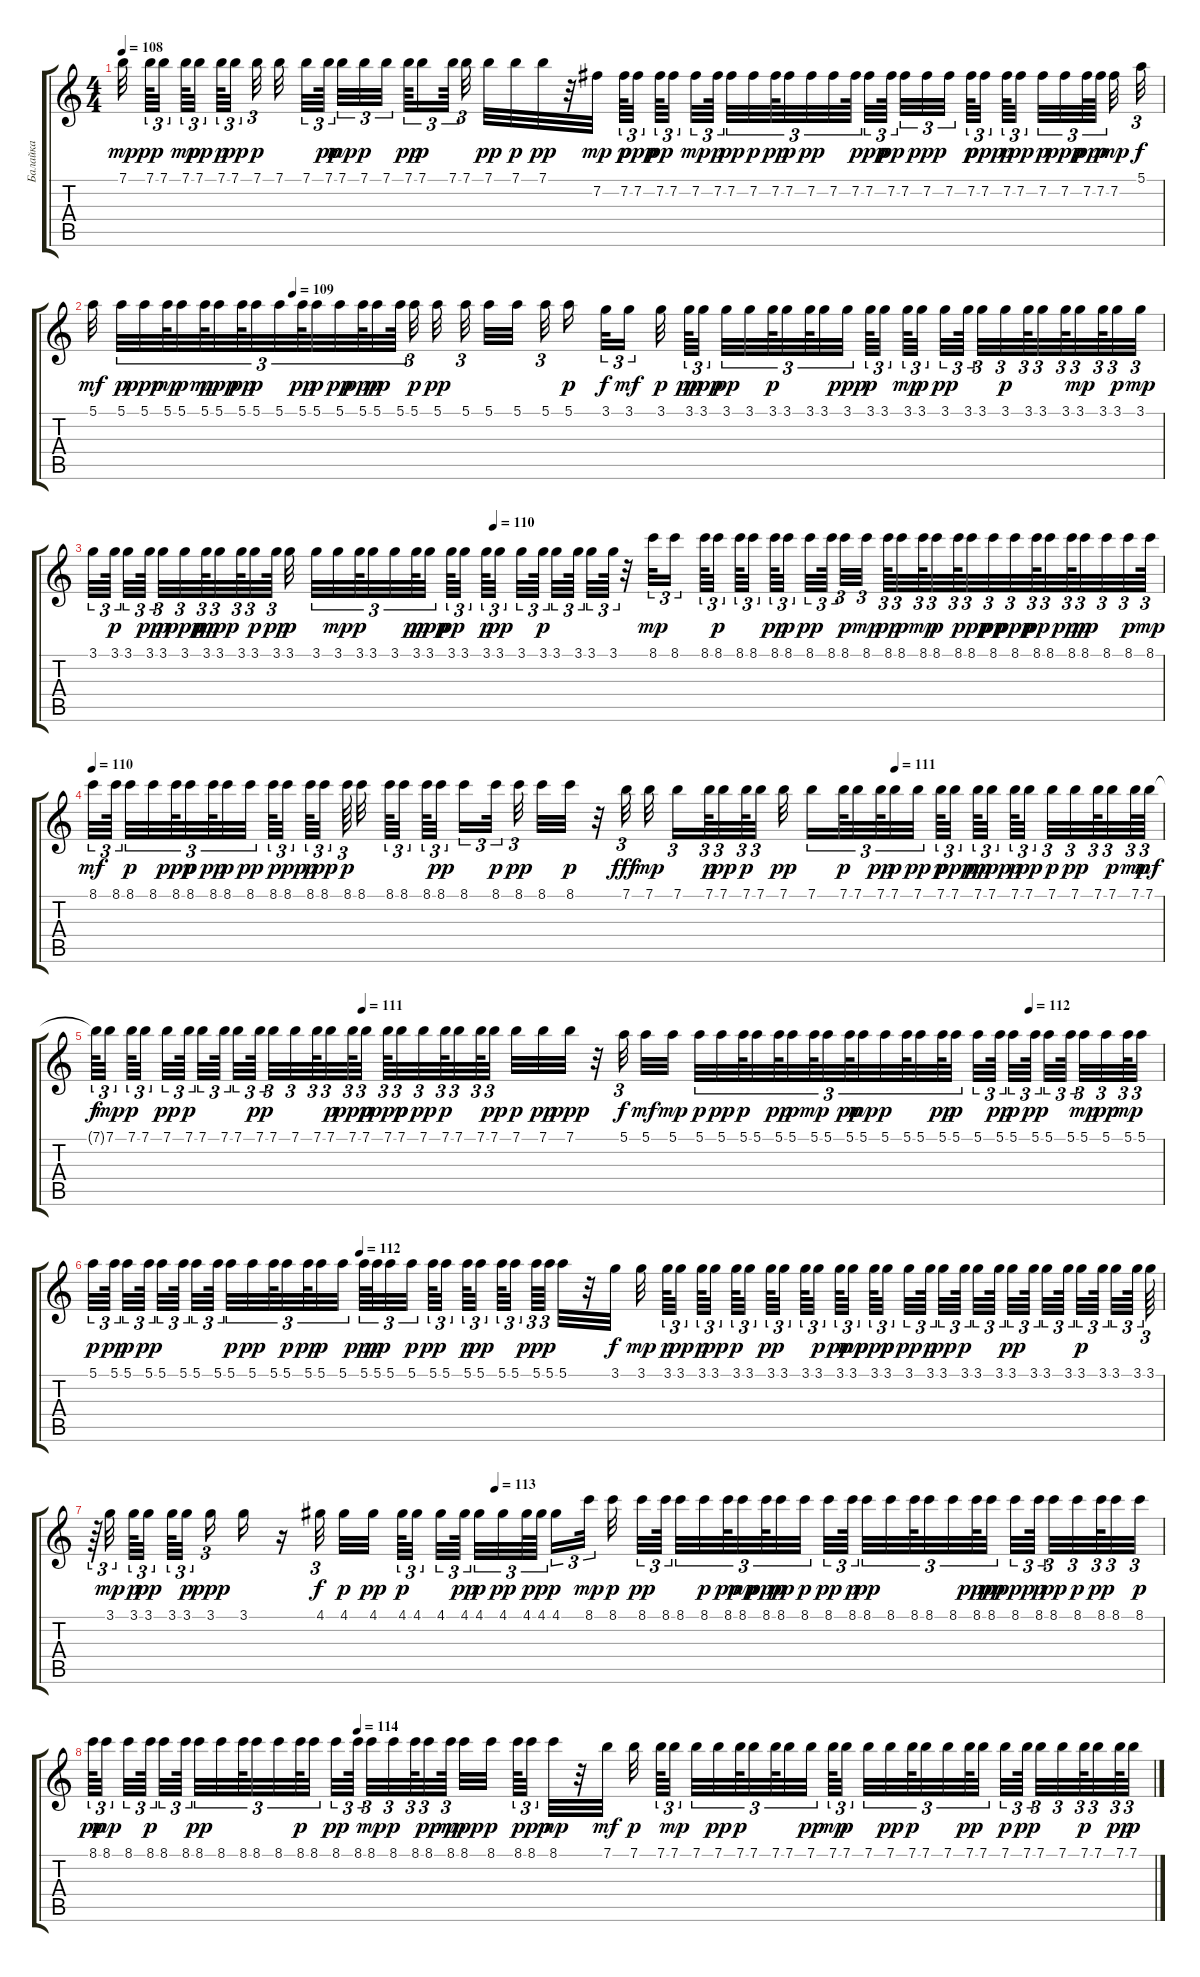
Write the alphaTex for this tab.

\track ("Балайка" "Балайка") {instrument acousticguitarsteel}
\staff {score tabs}
\tuning (E4 B3 G3 D3 A2 E2) {hide}
\ts (4 4)
\tempo 108
\clef g2
\ks c
7.1.32{dy mp beam splitsecondary} 7.1.64{tu (3 2) dy pp} 7.1.32{tu (3 2) beam splitsecondary} 7.1.64{tu (3 2) dy mp} 7.1.32{tu (3 2) dy pp beam splitsecondary} 7.1.64{tu (3 2) dy p} 7.1.32{tu (3 2) dy pp beam splitsecondary} 7.1.32{tu (3 2) dy p beam splitsecondary} 7.1.32{beam splitsecondary} 7.1.32{tu (3 2)} 7.1.64{tu (3 2) dy pp beam splitsecondary} 7.1.32{tu (3 2) dy mp} 7.1.32{tu (3 2) dy p} 7.1.32{tu (3 2) beam splitsecondary} 7.1.64{tu (3 2) dy pp} 7.1.16{tu (3 2) dy p} 7.1.64{tu (3 2) beam splitsecondary} 7.1.32{tu (3 2) beam splitsecondary} 7.1.32{dy pp} 7.1.32{dy p} 7.1.32{dy pp} r.32 7.2.32{dy mp} 7.2.64{tu (3 2) dy p} 7.2.32{tu (3 2) dy ppp beam splitsecondary} 7.2.64{tu (3 2) dy pp} 7.2.32{tu (3 2) beam splitsecondary} 7.2.32{tu (3 2) dy mp} 7.2.64{tu (3 2) dy p beam splitsecondary} 7.2.32{tu (3 2) dy pp} 7.2.32{tu (3 2) dy p} 7.2.64{tu (3 2) dy pp} 7.2.32{tu (3 2) dy p} 7.2.32{tu (3 2) dy pp} 7.2.32{tu (3 2)} 7.2.64{tu (3 2) beam splitsecondary} 7.2.32{tu (3 2) dy ppp} 7.2.64{tu (3 2) dy pp beam splitsecondary} 7.2.32{tu (3 2)} 7.2.32{tu (3 2) dy ppp} 7.2.32{tu (3 2) beam splitsecondary} 7.2.64{tu (3 2) dy p} 7.2.32{tu (3 2) dy ppp beam splitsecondary} 7.2.64{tu (3 2) dy p} 7.2.32{tu (3 2) dy pp beam splitsecondary} 7.2.32{tu (3 2) dy p} 7.2.32{tu (3 2) dy ppp} 7.2.64{tu (3 2) dy pp} 7.2.64{tu (3 2) dy p beam splitsecondary} 7.2.32{dy mp} 5.1.32{tu (3 2) dy f} |
\tempo (109 0.1875)
5.1.32{dy mf beam splitsecondary} 5.1.32{tu (3 2) dy p} 5.1.32{tu (3 2) dy ppp} 5.1.64{tu (3 2) dy mp} 5.1.32{tu (3 2) dy p} 5.1.64{tu (3 2) dy mp} 5.1.32{tu (3 2) dy ppp} 5.1.64{tu (3 2) dy pp} 5.1.32{tu (3 2) dy p} 5.1.32{tu (3 2)} 5.1.64{tu (3 2) dy pp} 5.1.32{tu (3 2) dy p} 5.1.32{tu (3 2) dy pp} 5.1.64{tu (3 2) dy ppp} 5.1.32{tu (3 2) dy pp} 5.1.64{tu (3 2) beam splitsecondary} 5.1.32{tu (3 2) dy p beam splitsecondary} 5.1.32{dy pp beam splitsecondary} 5.1.32{tu (3 2) beam splitsecondary} 5.1.32 5.1.32{beam splitsecondary} 5.1.32{tu (3 2)} 5.1.16{dy p} 3.1.32{tu (3 2) dy f} 3.1.16{tu (3 2) dy mf beam splitsecondary} 3.1.32{dy p beam splitsecondary} 3.1.64{tu (3 2) dy pp} 3.1.32{tu (3 2) dy ppp beam splitsecondary} 3.1.32{tu (3 2) dy pp} 3.1.32{tu (3 2)} 3.1.64{tu (3 2) dy p} 3.1.32{tu (3 2)} 3.1.64{tu (3 2)} 3.1.32{tu (3 2)} 3.1.32{tu (3 2) dy ppp} 3.1.64{tu (3 2) dy p} 3.1.32{tu (3 2) beam splitsecondary} 3.1.64{tu (3 2) dy mp} 3.1.32{tu (3 2) dy p beam splitsecondary} 3.1.32{tu (3 2) dy pp} 3.1.64{tu (3 2) beam splitsecondary} 3.1.32{tu (3 2)} 3.1.32{tu (3 2) dy p} 3.1.64{tu (3 2)} 3.1.32{tu (3 2)} 3.1.64{tu (3 2)} 3.1.32{tu (3 2) dy mp} 3.1.64{tu (3 2)} 3.1.32{tu (3 2) dy p} 3.1.32{tu (3 2) dy mp} |
\tempo (110 0.375)
3.1.32{tu (3 2)} 3.1.64{tu (3 2) dy p beam splitsecondary} 3.1.32{tu (3 2)} 3.1.64{tu (3 2) dy pp beam splitsecondary} 3.1.32{tu (3 2) dy p} 3.1.32{tu (3 2) dy ppp} 3.1.64{tu (3 2) dy pp} 3.1.32{tu (3 2) dy ppp} 3.1.64{tu (3 2)} 3.1.32{tu (3 2) dy p} 3.1.64{tu (3 2) dy pp beam splitsecondary} 3.1.32{dy p beam splitsecondary} 3.1.32{tu (3 2)} 3.1.32{tu (3 2) dy mp} 3.1.64{tu (3 2) dy p} 3.1.32{tu (3 2)} 3.1.32{tu (3 2)} 3.1.64{tu (3 2) dy pp} 3.1.32{tu (3 2) dy ppp beam splitsecondary} 3.1.64{tu (3 2) dy pp} 3.1.32{tu (3 2) beam splitsecondary} 3.1.64{tu (3 2) dy p} 3.1.32{tu (3 2) dy pp beam splitsecondary} 3.1.32{tu (3 2)} 3.1.64{tu (3 2) dy p beam splitsecondary} 3.1.32{tu (3 2)} 3.1.64{tu (3 2) beam splitsecondary} 3.1.32{tu (3 2)} 3.1.64{tu (3 2)} r.32 8.1.32{tu (3 2) dy mp} 8.1.16{tu (3 2) beam splitsecondary} 8.1.64{tu (3 2)} 8.1.32{tu (3 2) dy p beam splitsecondary} 8.1.64{tu (3 2)} 8.1.32{tu (3 2) beam splitsecondary} 8.1.64{tu (3 2) dy pp} 8.1.32{tu (3 2) dy p beam splitsecondary} 8.1.32{tu (3 2) dy pp} 8.1.64{tu (3 2) beam splitsecondary} 8.1.32{tu (3 2) dy p} 8.1.32{tu (3 2) dy mp} 8.1.64{tu (3 2) dy pp} 8.1.32{tu (3 2) dy p} 8.1.64{tu (3 2) dy mp} 8.1.32{tu (3 2) dy p} 8.1.64{tu (3 2)} 8.1.32{tu (3 2) dy ppp} 8.1.32{tu (3 2) dy pp} 8.1.32{tu (3 2) dy ppp} 8.1.64{tu (3 2) dy pp} 8.1.32{tu (3 2)} 8.1.64{tu (3 2) dy ppp} 8.1.32{tu (3 2) dy pp} 8.1.32{tu (3 2)} 8.1.32{tu (3 2) dy p} 8.1.64{tu (3 2) dy mp} |
\tempo 110
\tempo (111 0.75)
8.1.32{tu (3 2) dy mf} 8.1.64{tu (3 2) beam splitsecondary} 8.1.32{tu (3 2) dy p} 8.1.32{tu (3 2)} 8.1.64{tu (3 2) dy ppp} 8.1.32{tu (3 2) dy p} 8.1.64{tu (3 2) dy pp} 8.1.32{tu (3 2) dy p} 8.1.32{tu (3 2) dy pp beam splitsecondary} 8.1.64{tu (3 2)} 8.1.32{tu (3 2) dy ppp beam splitsecondary} 8.1.64{tu (3 2) dy p} 8.1.32{tu (3 2) dy pp beam splitsecondary} 8.1.64{tu (3 2) dy p} 8.1.32 8.1.64{tu (3 2)} 8.1.32{tu (3 2) beam splitsecondary} 8.1.64{tu (3 2)} 8.1.32{tu (3 2) dy pp beam splitsecondary} 8.1.16{tu (3 2)} 8.1.32{tu (3 2) dy p beam splitsecondary} 8.1.32{tu (3 2) dy pp beam splitsecondary} 8.1.32 8.1.32{dy p} r.32 7.1.32{tu (3 2) dy fff beam splitsecondary} 7.1.32{dy mp beam splitsecondary} 7.1.16{tu (3 2)} 7.1.64{tu (3 2) dy p} 7.1.32{tu (3 2) dy pp} 7.1.64{tu (3 2) dy p} 7.1.32{tu (3 2) beam splitsecondary} 7.1.32{dy pp beam splitsecondary} 7.1.16{tu (3 2)} 7.1.64{tu (3 2) dy p} 7.1.32{tu (3 2)} 7.1.64{tu (3 2) dy pp} 7.1.32{tu (3 2) dy p} 7.1.32{tu (3 2) dy pp beam splitsecondary} 7.1.64{tu (3 2) dy p} 7.1.32{tu (3 2) dy ppp beam splitsecondary} 7.1.64{tu (3 2) dy pp} 7.1.32{tu (3 2) dy ppp beam splitsecondary} 7.1.64{tu (3 2) dy p} 7.1.32{tu (3 2) dy pp beam splitsecondary} 7.1.32{tu (3 2) dy p} 7.1.32{tu (3 2) dy pp} 7.1.64{tu (3 2)} 7.1.32{tu (3 2) dy p} 7.1.64{tu (3 2) dy mp} 7.1.64{tu (3 2) dy mf} |
\tempo (111 0.25)
\tempo (112 0.875)
7.1{t}.64{tu (3 2) dy f} 7.1.32{tu (3 2) dy mp beam splitsecondary} 7.1.64{tu (3 2) dy p} 7.1.32{tu (3 2) beam splitsecondary} 7.1.32{tu (3 2) dy pp} 7.1.64{tu (3 2) dy p beam splitsecondary} 7.1.32{tu (3 2)} 7.1.64{tu (3 2) beam splitsecondary} 7.1.32{tu (3 2)} 7.1.64{tu (3 2) dy pp beam splitsecondary} 7.1.32{tu (3 2)} 7.1.32{tu (3 2)} 7.1.64{tu (3 2)} 7.1.32{tu (3 2) dy p} 7.1.64{tu (3 2) dy ppp} 7.1.32{tu (3 2) dy p} 7.1.64{tu (3 2) dy ppp} 7.1.32{tu (3 2) dy p} 7.1.32{tu (3 2) dy pp} 7.1.64{tu (3 2) dy p} 7.1.32{tu (3 2)} 7.1.64{tu (3 2)} 7.1.32{tu (3 2) dy pp beam splitsecondary} 7.1.32{dy p} 7.1.32{dy pp} 7.1.32{dy ppp} r.32 5.1.32{tu (3 2) dy f beam splitsecondary} 5.1.32{dy mf} 5.1.32{dy mp beam splitsecondary} 5.1.32{tu (3 2) dy p} 5.1.32{tu (3 2) dy pp} 5.1.64{tu (3 2) dy p} 5.1.32{tu (3 2)} 5.1.64{tu (3 2) dy pp} 5.1.32{tu (3 2) dy p} 5.1.64{tu (3 2) dy mp} 5.1.32{tu (3 2)} 5.1.64{tu (3 2) dy pp} 5.1.32{tu (3 2) dy mp} 5.1.32{tu (3 2) dy p} 5.1.64{tu (3 2)} 5.1.32{tu (3 2)} 5.1.64{tu (3 2) dy pp} 5.1.32{tu (3 2) dy p beam splitsecondary} 5.1.32{tu (3 2)} 5.1.64{tu (3 2) dy pp beam splitsecondary} 5.1.32{tu (3 2) dy p} 5.1.64{tu (3 2) dy pp beam splitsecondary} 5.1.32{tu (3 2)} 5.1.64{tu (3 2) beam splitsecondary} 5.1.32{tu (3 2) dy mp} 5.1.32{tu (3 2) dy pp} 5.1.64{tu (3 2) dy mp} 5.1.32{tu (3 2)} |
\tempo (112 0.25)
5.1.32{tu (3 2) dy p} 5.1.64{tu (3 2) dy pp beam splitsecondary} 5.1.32{tu (3 2) dy p} 5.1.64{tu (3 2) dy pp beam splitsecondary} 5.1.32{tu (3 2)} 5.1.64{tu (3 2) beam splitsecondary} 5.1.32{tu (3 2)} 5.1.64{tu (3 2) beam splitsecondary} 5.1.32{tu (3 2) dy p} 5.1.32{tu (3 2) dy pp} 5.1.64{tu (3 2)} 5.1.32{tu (3 2) dy p} 5.1.64{tu (3 2) dy pp} 5.1.32{tu (3 2) dy p} 5.1.32{tu (3 2)} 5.1.64{tu (3 2) dy ppp} 5.1.64{tu (3 2) dy pp} 5.1.32{tu (3 2)} 5.1.32{tu (3 2) dy p beam splitsecondary} 5.1.64{tu (3 2) dy pp} 5.1.32{tu (3 2) beam splitsecondary} 5.1.64{tu (3 2) dy p} 5.1.32{tu (3 2) dy pp beam splitsecondary} 5.1.64{tu (3 2)} 5.1.32{tu (3 2) beam splitsecondary} 5.1.64{tu (3 2) dy ppp} 5.1.64{tu (3 2) beam splitsecondary} 5.1.32 r.32 3.1.32{dy f} 3.1.32{dy mp beam splitsecondary} 3.1.64{tu (3 2) dy p} 3.1.32{tu (3 2) dy pp beam splitsecondary} 3.1.64{tu (3 2) dy p} 3.1.32{tu (3 2) dy pp beam splitsecondary} 3.1.64{tu (3 2) dy p} 3.1.32{tu (3 2) beam splitsecondary} 3.1.64{tu (3 2) dy pp} 3.1.32{tu (3 2) beam splitsecondary} 3.1.64{tu (3 2)} 3.1.32{tu (3 2) dy p beam splitsecondary} 3.1.64{tu (3 2) dy pp} 3.1.32{tu (3 2) dy mp beam splitsecondary} 3.1.64{tu (3 2) dy ppp} 3.1.32{tu (3 2) dy p beam splitsecondary} 3.1.32{tu (3 2) dy pp} 3.1.64{tu (3 2) dy p beam splitsecondary} 3.1.32{tu (3 2) dy pp} 3.1.64{tu (3 2) dy p beam splitsecondary} 3.1.32{tu (3 2)} 3.1.64{tu (3 2) beam splitsecondary} 3.1.32{tu (3 2) dy pp} 3.1.64{tu (3 2) beam splitsecondary} 3.1.32{tu (3 2)} 3.1.64{tu (3 2) beam splitsecondary} 3.1.32{tu (3 2) dy p} 3.1.64{tu (3 2) beam splitsecondary} 3.1.32{tu (3 2)} 3.1.64{tu (3 2)} 3.1.64{tu (3 2)} |
\tempo (113 0.375)
r.64{tu (3 2)} 3.1.32{tu (3 2) dy mp beam splitsecondary} 3.1.64{tu (3 2) dy p} 3.1.32{tu (3 2) dy pp beam splitsecondary} 3.1.64{tu (3 2)} 3.1.32{tu (3 2) dy p beam splitsecondary} 3.1.16{tu (3 2) dy ppp} 3.1.16 r.16 4.1.32{tu (3 2) dy f beam splitsecondary} 4.1.32{dy p} 4.1.32{dy pp beam splitsecondary} 4.1.64{tu (3 2) dy p} 4.1.32{tu (3 2) beam splitsecondary} 4.1.32{tu (3 2)} 4.1.64{tu (3 2) dy pp beam splitsecondary} 4.1.32{tu (3 2) dy p} 4.1.32{tu (3 2) dy pp} 4.1.64{tu (3 2)} 4.1.64{tu (3 2) dy ppp beam splitsecondary} 4.1.16{tu (3 2)} 8.1.32{tu (3 2) dy mp beam splitsecondary} 8.1.32{dy p beam splitsecondary} 8.1.32{tu (3 2) dy pp} 8.1.64{tu (3 2) beam splitsecondary} 8.1.32{tu (3 2)} 8.1.32{tu (3 2) dy p} 8.1.64{tu (3 2) dy pp} 8.1.32{tu (3 2) dy mp} 8.1.64{tu (3 2) dy ppp} 8.1.32{tu (3 2) dy pp} 8.1.32{tu (3 2) dy p beam splitsecondary} 8.1.32{tu (3 2) dy pp} 8.1.64{tu (3 2) dy p} 8.1.32{tu (3 2) dy pp} 8.1.32{tu (3 2)} 8.1.64{tu (3 2)} 8.1.32{tu (3 2)} 8.1.32{tu (3 2)} 8.1.64{tu (3 2) dy ppp} 8.1.32{tu (3 2) dy pp beam splitsecondary} 8.1.32{tu (3 2) dy ppp} 8.1.64{tu (3 2) dy p beam splitsecondary} 8.1.32{tu (3 2) dy pp} 8.1.32{tu (3 2) dy p} 8.1.64{tu (3 2) dy pp} 8.1.32{tu (3 2)} 8.1.32{tu (3 2) dy p} |
\tempo (114 0.25)
8.1.64{tu (3 2) dy pp} 8.1.32{tu (3 2) dy mp beam splitsecondary} 8.1.32{tu (3 2)} 8.1.64{tu (3 2) dy p beam splitsecondary} 8.1.32{tu (3 2)} 8.1.64{tu (3 2) beam splitsecondary} 8.1.32{tu (3 2) dy pp} 8.1.32{tu (3 2)} 8.1.64{tu (3 2)} 8.1.32{tu (3 2)} 8.1.32{tu (3 2)} 8.1.64{tu (3 2) dy p} 8.1.32{tu (3 2) beam splitsecondary} 8.1.32{tu (3 2) dy pp} 8.1.64{tu (3 2)} 8.1.32{tu (3 2) dy mp} 8.1.32{tu (3 2) dy p} 8.1.64{tu (3 2)} 8.1.32{tu (3 2) dy pp} 8.1.64{tu (3 2) dy mp beam splitsecondary} 8.1.32{dy ppp} 8.1.32{dy p beam splitsecondary} 8.1.64{tu (3 2)} 8.1.32{tu (3 2) dy ppp beam splitsecondary} 8.1.32{dy mp} r.32 7.1.32{dy mf} 7.1.32{dy p beam splitsecondary} 7.1.64{tu (3 2)} 7.1.32{tu (3 2) dy mp beam splitsecondary} 7.1.32{tu (3 2)} 7.1.32{tu (3 2) dy pp} 7.1.64{tu (3 2) dy p} 7.1.32{tu (3 2)} 7.1.64{tu (3 2)} 7.1.32{tu (3 2)} 7.1.32{tu (3 2) dy pp beam splitsecondary} 7.1.64{tu (3 2) dy mp} 7.1.32{tu (3 2) dy p beam splitsecondary} 7.1.32{tu (3 2)} 7.1.32{tu (3 2) dy pp} 7.1.64{tu (3 2) dy p} 7.1.32{tu (3 2)} 7.1.32{tu (3 2)} 7.1.64{tu (3 2) dy pp} 7.1.32{tu (3 2) beam splitsecondary} 7.1.32{tu (3 2) dy p} 7.1.64{tu (3 2) dy pp beam splitsecondary} 7.1.32{tu (3 2)} 7.1.32{tu (3 2)} 7.1.64{tu (3 2) dy p} 7.1.32{tu (3 2)} 7.1.64{tu (3 2) dy pp} 7.1.32{tu (3 2) dy p}
